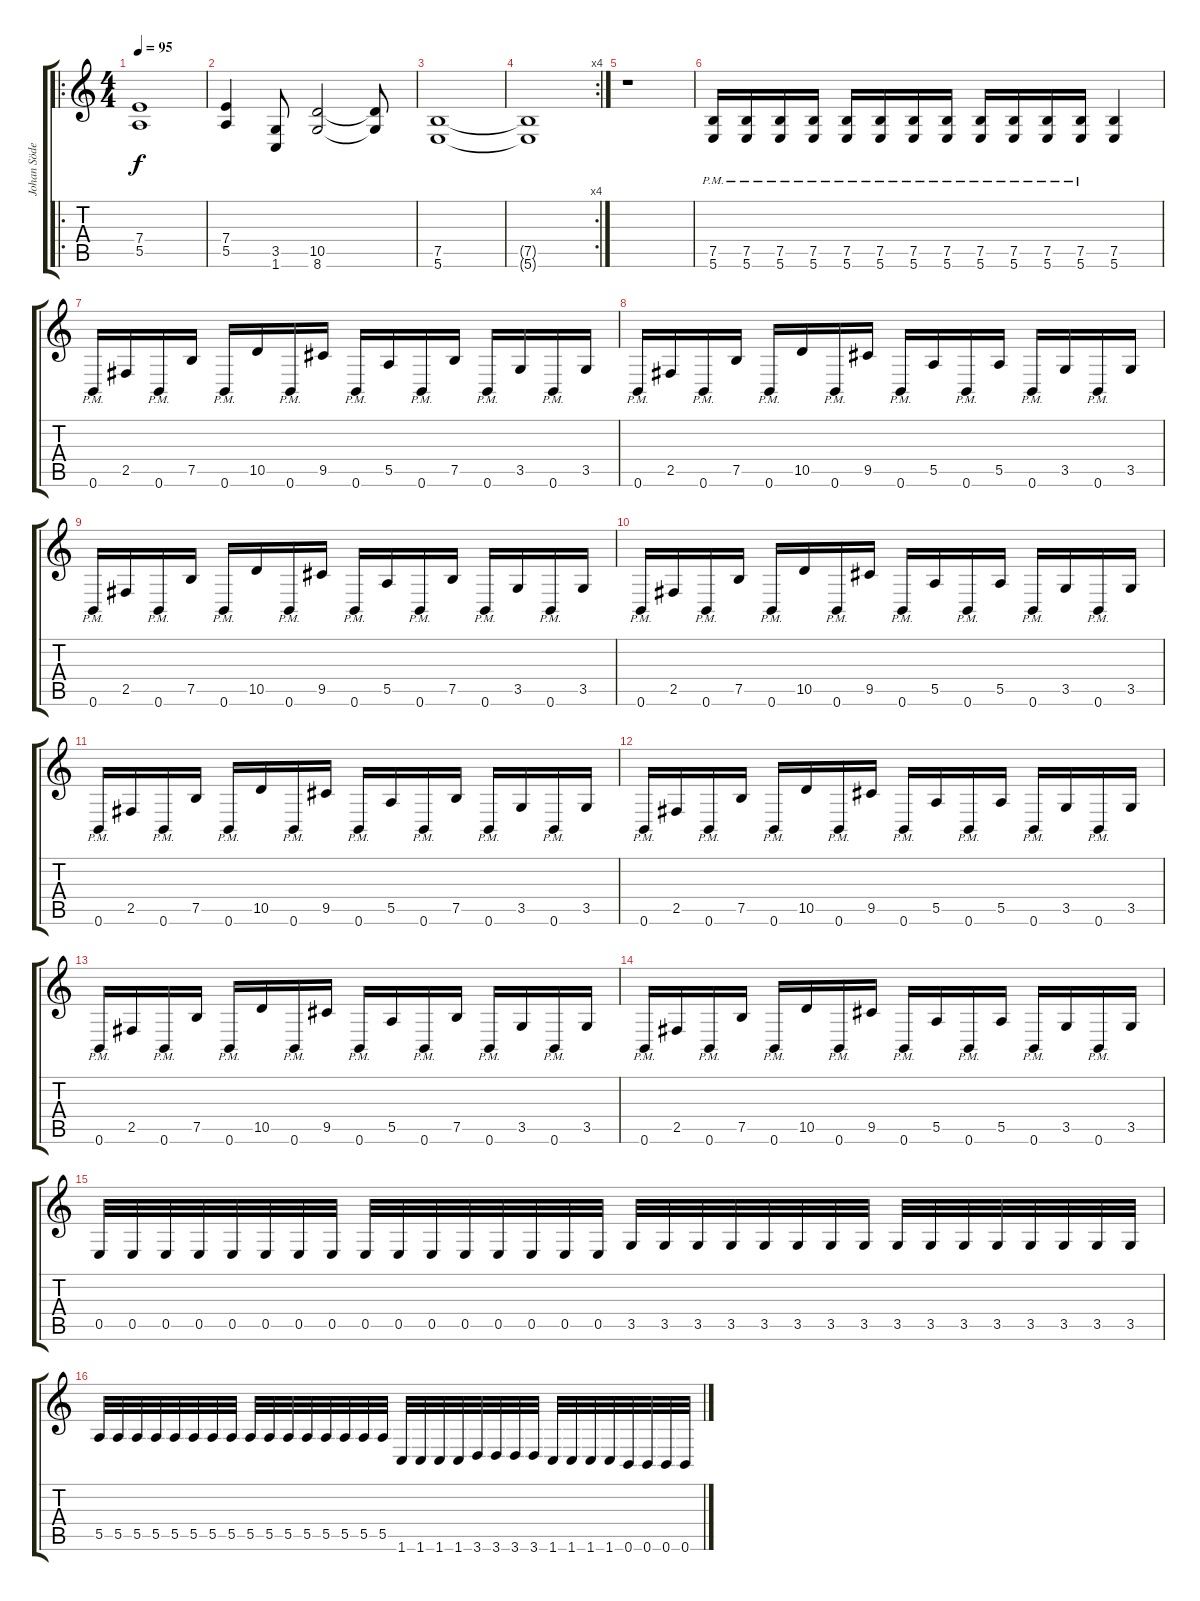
\track ("Johan Söderberg" "Johan Söde") {instrument distortionguitar}
\staff {score tabs}
\tuning (B3 Gb3 D3 A2 E2 B1) {hide}
\ro
\ts (4 4)
\tempo 95
\clef g2
\ks c
(7.4 5.5).1{dy f instrument distortionguitar} |
(7.4 5.5).4 (3.5 1.6).8 (10.5 8.6).2 (10.5{t} 8.6{t}).8 |
(7.5 5.6).1 |
\rc 4
(7.5{t} 5.6{t}).1 |
r.1 |
(7.5{pm} 5.6{pm}).16 (7.5{pm} 5.6{pm}).16 (7.5{pm} 5.6{pm}).16 (7.5{pm} 5.6{pm}).16 (7.5{pm} 5.6{pm}).16 (7.5{pm} 5.6{pm}).16 (7.5{pm} 5.6{pm}).16 (7.5{pm} 5.6{pm}).16 (7.5{pm} 5.6{pm}).16 (7.5{pm} 5.6{pm}).16 (7.5{pm} 5.6{pm}).16 (7.5{pm} 5.6{pm}).16 (7.5 5.6).4 |
0.6{pm}.16 2.5.16 0.6{pm}.16 7.5.16 0.6{pm}.16 10.5.16 0.6{pm}.16 9.5.16 0.6{pm}.16 5.5.16 0.6{pm}.16 7.5.16 0.6{pm}.16 3.5.16 0.6{pm}.16 3.5.16 |
0.6{pm}.16 2.5.16 0.6{pm}.16 7.5.16 0.6{pm}.16 10.5.16 0.6{pm}.16 9.5.16 0.6{pm}.16 5.5.16 0.6{pm}.16 5.5.16 0.6{pm}.16 3.5.16 0.6{pm}.16 3.5.16 |
0.6{pm}.16 2.5.16 0.6{pm}.16 7.5.16 0.6{pm}.16 10.5.16 0.6{pm}.16 9.5.16 0.6{pm}.16 5.5.16 0.6{pm}.16 7.5.16 0.6{pm}.16 3.5.16 0.6{pm}.16 3.5.16 |
0.6{pm}.16 2.5.16 0.6{pm}.16 7.5.16 0.6{pm}.16 10.5.16 0.6{pm}.16 9.5.16 0.6{pm}.16 5.5.16 0.6{pm}.16 5.5.16 0.6{pm}.16 3.5.16 0.6{pm}.16 3.5.16 |
0.6{pm}.16 2.5.16 0.6{pm}.16 7.5.16 0.6{pm}.16 10.5.16 0.6{pm}.16 9.5.16 0.6{pm}.16 5.5.16 0.6{pm}.16 7.5.16 0.6{pm}.16 3.5.16 0.6{pm}.16 3.5.16 |
0.6{pm}.16 2.5.16 0.6{pm}.16 7.5.16 0.6{pm}.16 10.5.16 0.6{pm}.16 9.5.16 0.6{pm}.16 5.5.16 0.6{pm}.16 5.5.16 0.6{pm}.16 3.5.16 0.6{pm}.16 3.5.16 |
0.6{pm}.16 2.5.16 0.6{pm}.16 7.5.16 0.6{pm}.16 10.5.16 0.6{pm}.16 9.5.16 0.6{pm}.16 5.5.16 0.6{pm}.16 7.5.16 0.6{pm}.16 3.5.16 0.6{pm}.16 3.5.16 |
0.6{pm}.16 2.5.16 0.6{pm}.16 7.5.16 0.6{pm}.16 10.5.16 0.6{pm}.16 9.5.16 0.6{pm}.16 5.5.16 0.6{pm}.16 5.5.16 0.6{pm}.16 3.5.16 0.6{pm}.16 3.5.16 |
0.5.32 0.5.32 0.5.32 0.5.32 0.5.32 0.5.32 0.5.32 0.5.32 0.5.32 0.5.32 0.5.32 0.5.32 0.5.32 0.5.32 0.5.32 0.5.32 3.5.32 3.5.32 3.5.32 3.5.32 3.5.32 3.5.32 3.5.32 3.5.32 3.5.32 3.5.32 3.5.32 3.5.32 3.5.32 3.5.32 3.5.32 3.5.32 |
5.5.32 5.5.32 5.5.32 5.5.32 5.5.32 5.5.32 5.5.32 5.5.32 5.5.32 5.5.32 5.5.32 5.5.32 5.5.32 5.5.32 5.5.32 5.5.32 1.6.32 1.6.32 1.6.32 1.6.32 3.6.32 3.6.32 3.6.32 3.6.32 1.6.32 1.6.32 1.6.32 1.6.32 0.6.32 0.6.32 0.6.32 0.6.32
